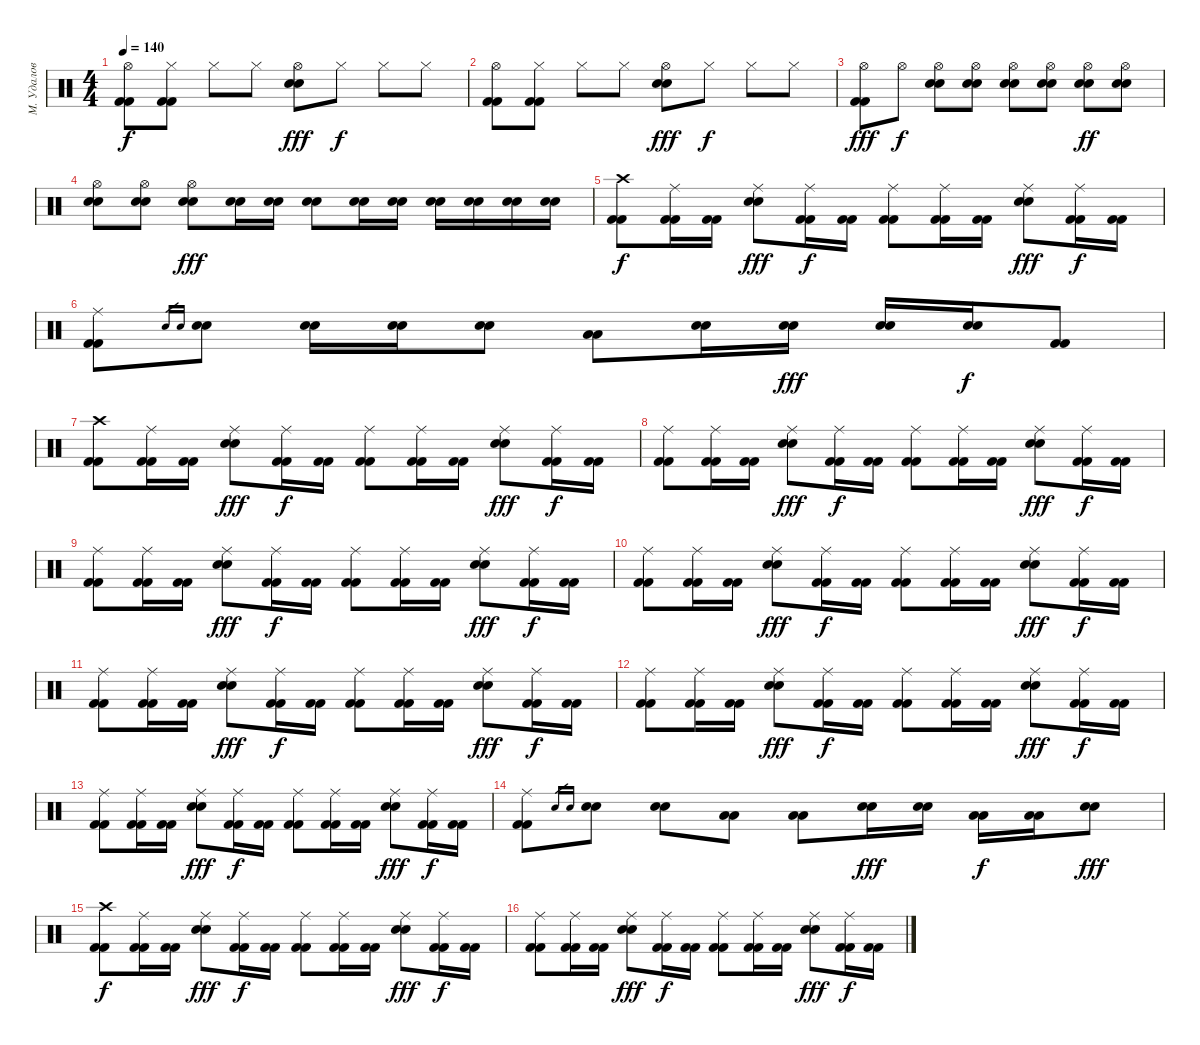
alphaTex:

\track ("М. Удалов" "М. Удалов") {instrument percussion}
\staff {score}
\articulation defaults
\ts (4 4)
\tempo 140
\clef neutral
\ks c
("Hi-Hat (open)" "Kick (hit) 2" "Kick (hit) 2").8{dy f} ("Hi-Hat (closed)" "Kick (hit) 2" "Kick (hit) 2").8 "Hi-Hat (closed)".8 "Hi-Hat (closed)".8 ("Hi-Hat (open)" "Electric Snare (hit)" "Electric Snare (hit)").8{dy fff} "Hi-Hat (closed)".8{dy f} "Hi-Hat (closed)".8 "Hi-Hat (closed)".8 |
("Hi-Hat (open)" "Kick (hit) 2" "Kick (hit) 2").8 ("Hi-Hat (closed)" "Kick (hit) 2" "Kick (hit) 2").8 "Hi-Hat (closed)".8 "Hi-Hat (closed)".8 ("Hi-Hat (open)" "Electric Snare (hit)" "Electric Snare (hit)").8{dy fff} "Hi-Hat (closed)".8{dy f} "Hi-Hat (closed)".8 "Hi-Hat (closed)".8 |
("Hi-Hat (open)" "Kick (hit) 2" "Kick (hit) 2").8{dy fff} "Hi-Hat (open)".8{dy f} ("Hi-Hat (open)" "Electric Snare (hit)" "Electric Snare (hit)").8 ("Hi-Hat (open)" "Electric Snare (hit)" "Electric Snare (hit)").8 ("Hi-Hat (open)" "Electric Snare (hit)" "Electric Snare (hit)").8 ("Hi-Hat (open)" "Electric Snare (hit)" "Electric Snare (hit)").8 ("Hi-Hat (open)" "Electric Snare (hit)" "Electric Snare (hit)").8{dy ff} ("Hi-Hat (open)" "Electric Snare (hit)" "Electric Snare (hit)").8 |
("Hi-Hat (open)" "Electric Snare (hit)" "Electric Snare (hit)").8 ("Hi-Hat (open)" "Electric Snare (hit)" "Electric Snare (hit)").8 ("Hi-Hat (open)" "Electric Snare (hit)" "Electric Snare (hit)").8{dy fff} ("Electric Snare (hit)" "Electric Snare (hit)").16 ("Electric Snare (hit)" "Electric Snare (hit)").16 ("Electric Snare (hit)" "Electric Snare (hit)").8 ("Electric Snare (hit)" "Electric Snare (hit)").16 ("Electric Snare (hit)" "Electric Snare (hit)").16 ("Electric Snare (hit)" "Electric Snare (hit)").16 ("Electric Snare (hit)" "Electric Snare (hit)").16 ("Electric Snare (hit)" "Electric Snare (hit)").16 ("Electric Snare (hit)" "Electric Snare (hit)").16 |
("Crash high (hit)" "Kick (hit) 2" "Kick (hit) 2").8{dy f} ("Ride (middle)" "Kick (hit) 2" "Kick (hit) 2").16 ("Kick (hit) 2" "Kick (hit) 2").16 ("Ride (middle)" "Electric Snare (hit)" "Electric Snare (hit)").8{dy fff} ("Ride (middle)" "Kick (hit) 2" "Kick (hit) 2").16{dy f} ("Kick (hit) 2" "Kick (hit) 2").16 ("Ride (middle)" "Kick (hit) 2" "Kick (hit) 2").8 ("Ride (middle)" "Kick (hit) 2" "Kick (hit) 2").16 ("Kick (hit) 2" "Kick (hit) 2").16 ("Ride (middle)" "Electric Snare (hit)" "Electric Snare (hit)").8{dy fff} ("Ride (middle)" "Kick (hit) 2" "Kick (hit) 2").16{dy f} ("Kick (hit) 2" "Kick (hit) 2").16 |
("Ride (middle)" "Kick (hit) 2" "Kick (hit) 2").8 "Electric Snare (hit)".16{gr} "Electric Snare (hit)".16{gr} ("Electric Snare (hit)" "Electric Snare (hit)").8 ("Electric Snare (hit)" "Electric Snare (hit)").16 ("Electric Snare (hit)" "Electric Snare (hit)").16 ("Electric Snare (hit)" "Electric Snare (hit)").8 ("Low Tom (hit)" "Low Tom (hit)").8 ("Electric Snare (hit)" "Electric Snare (hit)").16 ("Electric Snare (hit)" "Electric Snare (hit)").16{dy fff} ("Electric Snare (hit)" "Electric Snare (hit)").16 ("Electric Snare (hit)" "Electric Snare (hit)").16{dy f} ("Kick (hit) 2" "Kick (hit) 2").8 |
("Crash high (hit)" "Kick (hit) 2" "Kick (hit) 2").8 ("Ride (middle)" "Kick (hit) 2" "Kick (hit) 2").16 ("Kick (hit) 2" "Kick (hit) 2").16 ("Ride (middle)" "Electric Snare (hit)" "Electric Snare (hit)").8{dy fff} ("Ride (middle)" "Kick (hit) 2" "Kick (hit) 2").16{dy f} ("Kick (hit) 2" "Kick (hit) 2").16 ("Ride (middle)" "Kick (hit) 2" "Kick (hit) 2").8 ("Ride (middle)" "Kick (hit) 2" "Kick (hit) 2").16 ("Kick (hit) 2" "Kick (hit) 2").16 ("Ride (middle)" "Electric Snare (hit)" "Electric Snare (hit)").8{dy fff} ("Ride (middle)" "Kick (hit) 2" "Kick (hit) 2").16{dy f} ("Kick (hit) 2" "Kick (hit) 2").16 |
("Ride (middle)" "Kick (hit) 2" "Kick (hit) 2").8 ("Ride (middle)" "Kick (hit) 2" "Kick (hit) 2").16 ("Kick (hit) 2" "Kick (hit) 2").16 ("Ride (middle)" "Electric Snare (hit)" "Electric Snare (hit)").8{dy fff} ("Ride (middle)" "Kick (hit) 2" "Kick (hit) 2").16{dy f} ("Kick (hit) 2" "Kick (hit) 2").16 ("Ride (middle)" "Kick (hit) 2" "Kick (hit) 2").8 ("Ride (middle)" "Kick (hit) 2" "Kick (hit) 2").16 ("Kick (hit) 2" "Kick (hit) 2").16 ("Ride (middle)" "Electric Snare (hit)" "Electric Snare (hit)").8{dy fff} ("Ride (middle)" "Kick (hit) 2" "Kick (hit) 2").16{dy f} ("Kick (hit) 2" "Kick (hit) 2").16 |
("Ride (middle)" "Kick (hit) 2" "Kick (hit) 2").8 ("Ride (middle)" "Kick (hit) 2" "Kick (hit) 2").16 ("Kick (hit) 2" "Kick (hit) 2").16 ("Ride (middle)" "Electric Snare (hit)" "Electric Snare (hit)").8{dy fff} ("Ride (middle)" "Kick (hit) 2" "Kick (hit) 2").16{dy f} ("Kick (hit) 2" "Kick (hit) 2").16 ("Ride (middle)" "Kick (hit) 2" "Kick (hit) 2").8 ("Ride (middle)" "Kick (hit) 2" "Kick (hit) 2").16 ("Kick (hit) 2" "Kick (hit) 2").16 ("Ride (middle)" "Electric Snare (hit)" "Electric Snare (hit)").8{dy fff} ("Ride (middle)" "Kick (hit) 2" "Kick (hit) 2").16{dy f} ("Kick (hit) 2" "Kick (hit) 2").16 |
("Ride (middle)" "Kick (hit) 2" "Kick (hit) 2").8 ("Ride (middle)" "Kick (hit) 2" "Kick (hit) 2").16 ("Kick (hit) 2" "Kick (hit) 2").16 ("Ride (middle)" "Electric Snare (hit)" "Electric Snare (hit)").8{dy fff} ("Ride (middle)" "Kick (hit) 2" "Kick (hit) 2").16{dy f} ("Kick (hit) 2" "Kick (hit) 2").16 ("Ride (middle)" "Kick (hit) 2" "Kick (hit) 2").8 ("Ride (middle)" "Kick (hit) 2" "Kick (hit) 2").16 ("Kick (hit) 2" "Kick (hit) 2").16 ("Ride (middle)" "Electric Snare (hit)" "Electric Snare (hit)").8{dy fff} ("Ride (middle)" "Kick (hit) 2" "Kick (hit) 2").16{dy f} ("Kick (hit) 2" "Kick (hit) 2").16 |
("Ride (middle)" "Kick (hit) 2" "Kick (hit) 2").8 ("Ride (middle)" "Kick (hit) 2" "Kick (hit) 2").16 ("Kick (hit) 2" "Kick (hit) 2").16 ("Ride (middle)" "Electric Snare (hit)" "Electric Snare (hit)").8{dy fff} ("Ride (middle)" "Kick (hit) 2" "Kick (hit) 2").16{dy f} ("Kick (hit) 2" "Kick (hit) 2").16 ("Ride (middle)" "Kick (hit) 2" "Kick (hit) 2").8 ("Ride (middle)" "Kick (hit) 2" "Kick (hit) 2").16 ("Kick (hit) 2" "Kick (hit) 2").16 ("Ride (middle)" "Electric Snare (hit)" "Electric Snare (hit)").8{dy fff} ("Ride (middle)" "Kick (hit) 2" "Kick (hit) 2").16{dy f} ("Kick (hit) 2" "Kick (hit) 2").16 |
("Ride (middle)" "Kick (hit) 2" "Kick (hit) 2").8 ("Ride (middle)" "Kick (hit) 2" "Kick (hit) 2").16 ("Kick (hit) 2" "Kick (hit) 2").16 ("Ride (middle)" "Electric Snare (hit)" "Electric Snare (hit)").8{dy fff} ("Ride (middle)" "Kick (hit) 2" "Kick (hit) 2").16{dy f} ("Kick (hit) 2" "Kick (hit) 2").16 ("Ride (middle)" "Kick (hit) 2" "Kick (hit) 2").8 ("Ride (middle)" "Kick (hit) 2" "Kick (hit) 2").16 ("Kick (hit) 2" "Kick (hit) 2").16 ("Ride (middle)" "Electric Snare (hit)" "Electric Snare (hit)").8{dy fff} ("Ride (middle)" "Kick (hit) 2" "Kick (hit) 2").16{dy f} ("Kick (hit) 2" "Kick (hit) 2").16 |
("Ride (middle)" "Kick (hit) 2" "Kick (hit) 2").8 ("Ride (middle)" "Kick (hit) 2" "Kick (hit) 2").16 ("Kick (hit) 2" "Kick (hit) 2").16 ("Ride (middle)" "Electric Snare (hit)" "Electric Snare (hit)").8{dy fff} ("Ride (middle)" "Kick (hit) 2" "Kick (hit) 2").16{dy f} ("Kick (hit) 2" "Kick (hit) 2").16 ("Ride (middle)" "Kick (hit) 2" "Kick (hit) 2").8 ("Ride (middle)" "Kick (hit) 2" "Kick (hit) 2").16 ("Kick (hit) 2" "Kick (hit) 2").16 ("Ride (middle)" "Electric Snare (hit)" "Electric Snare (hit)").8{dy fff} ("Ride (middle)" "Kick (hit) 2" "Kick (hit) 2").16{dy f} ("Kick (hit) 2" "Kick (hit) 2").16 |
("Ride (middle)" "Kick (hit) 2" "Kick (hit) 2").8 "Electric Snare (hit)".16{gr} "Electric Snare (hit)".16{gr} ("Electric Snare (hit)" "Electric Snare (hit)").8 ("Electric Snare (hit)" "Electric Snare (hit)").8 ("Low Tom (hit)" "Low Tom (hit)").8 ("Low Tom (hit)" "Low Tom (hit)").8 ("Electric Snare (hit)" "Electric Snare (hit)").16{dy fff} ("Electric Snare (hit)" "Electric Snare (hit)").16 ("Low Tom (hit)" "Low Tom (hit)").16{dy f} ("Low Tom (hit)" "Low Tom (hit)").16 ("Electric Snare (hit)" "Electric Snare (hit)").8{dy fff} |
("Crash high (hit)" "Kick (hit) 2" "Kick (hit) 2").8{dy f} ("Ride (middle)" "Kick (hit) 2" "Kick (hit) 2").16 ("Kick (hit) 2" "Kick (hit) 2").16 ("Ride (middle)" "Electric Snare (hit)" "Electric Snare (hit)").8{dy fff} ("Ride (middle)" "Kick (hit) 2" "Kick (hit) 2").16{dy f} ("Kick (hit) 2" "Kick (hit) 2").16 ("Ride (middle)" "Kick (hit) 2" "Kick (hit) 2").8 ("Ride (middle)" "Kick (hit) 2" "Kick (hit) 2").16 ("Kick (hit) 2" "Kick (hit) 2").16 ("Ride (middle)" "Electric Snare (hit)" "Electric Snare (hit)").8{dy fff} ("Ride (middle)" "Kick (hit) 2" "Kick (hit) 2").16{dy f} ("Kick (hit) 2" "Kick (hit) 2").16 |
("Ride (middle)" "Kick (hit) 2" "Kick (hit) 2").8 ("Ride (middle)" "Kick (hit) 2" "Kick (hit) 2").16 ("Kick (hit) 2" "Kick (hit) 2").16 ("Ride (middle)" "Electric Snare (hit)" "Electric Snare (hit)").8{dy fff} ("Ride (middle)" "Kick (hit) 2" "Kick (hit) 2").16{dy f} ("Kick (hit) 2" "Kick (hit) 2").16 ("Ride (middle)" "Kick (hit) 2" "Kick (hit) 2").8 ("Ride (middle)" "Kick (hit) 2" "Kick (hit) 2").16 ("Kick (hit) 2" "Kick (hit) 2").16 ("Ride (middle)" "Electric Snare (hit)" "Electric Snare (hit)").8{dy fff} ("Ride (middle)" "Kick (hit) 2" "Kick (hit) 2").16{dy f} ("Kick (hit) 2" "Kick (hit) 2").16
